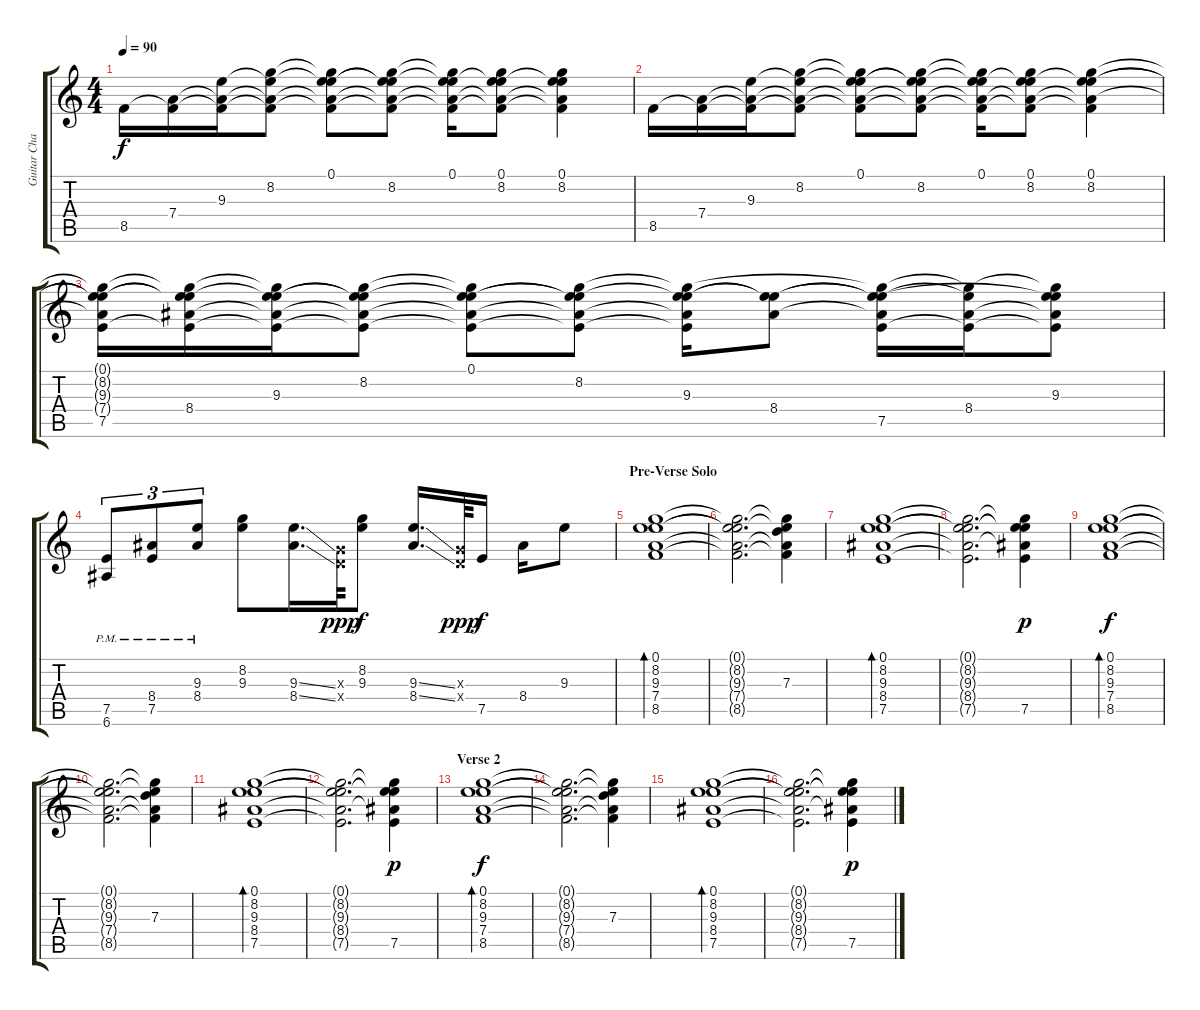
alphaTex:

\track ("Guitar Channel 2" "Guitar Cha") {instrument electricguitarjazz}
\staff {score tabs}
\tuning (E4 B3 G3 D3 A2 E2) {hide}
\ts (4 4)
\tempo 90
\clef g2
\ks c
8.5.16{dy f} (7.4 8.5{t}).16 (9.3 7.4{t} 8.5{t}).16 (8.2 9.3{t} 7.4{t} 8.5{t}).8 (0.1 8.2{t} 9.3{t} 7.4{t} 8.5{t}).8 (0.1{t} 8.2 9.3{t} 7.4{t} 8.5{t}).8 (0.1 8.2{t} 9.3{t} 7.4{t} 8.5{t}).16 (0.1 8.2 9.3{t} 7.4{t} 8.5{t}).8 (0.1 8.2 9.3{t} 7.4{t} 8.5{t}).4 |
8.5.16 (7.4 8.5{t}).16 (9.3 7.4{t} 8.5{t}).16 (8.2 9.3{t} 7.4{t} 8.5{t}).8 (0.1 8.2{t} 9.3{t} 7.4{t} 8.5{t}).8 (0.1{t} 8.2 9.3{t} 7.4{t} 8.5{t}).8 (0.1 8.2{t} 9.3{t} 7.4{t} 8.5{t}).16 (0.1 8.2 9.3{t} 7.4{t} 8.5{t}).8 (0.1 8.2 9.3{t} 7.4{t} 8.5{t}).4 |
(0.1{t} 8.2{t} 9.3{t} 7.4{t} 7.5).16 (0.1{t} 8.2{t} 9.3{t} 8.4 7.5{t}).16 (0.1{t} 8.2{t} 9.3 8.4{t} 7.5{t}).16 (0.1{t} 8.2 9.3{t} 8.4{t} 7.5{t}).8 (0.1 8.2{t} 9.3{t} 8.4{t} 7.5{t}).8 (0.1{t} 8.2 9.3{t} 8.4{t} 7.5{t}).8 (0.1{t} 8.2{t} 9.3 8.4{t} 7.5{t}).16 (0.1{t} 9.3{t} 8.4).8 (0.1{t} 8.2{t} 9.3{t} 8.4{t} 7.5).16 (8.2{t} 9.3{t} 8.4 7.5{t}).16 (0.1{t} 8.2{t} 9.3 8.4{t} 7.5{t}).8 |
(7.5{pm} 6.6{pm}).8{tu (3 2)} (8.4{pm} 7.5{pm}).8{tu (3 2)} (9.3{pm} 8.4{pm}).8{tu (3 2)} (8.2 9.3).8 (9.3{ss} 8.4{ss}).16{d} (0.3{x} 0.4{x}).64{dy ppp} (8.2 9.3).8{dy f} (9.3{ss} 8.4{ss}).16{d} (0.3{x} 0.4{x}).64{dy ppp} 7.5.16{dy f} 8.4.16 9.3.8 |
\section ("" "Pre-Verse Solo")
(0.1 8.2 9.3 7.4 8.5).1{bd 480} |
(0.1{t} 8.2{t} 9.3{t} 7.4{t} 8.5{t}).2{d} (0.1{t} 8.2{t} 7.3 7.4{t} 8.5{t}).4 |
(0.1 8.2 9.3 8.4 7.5).1{bd 480} |
(0.1{t} 8.2{t} 9.3{t} 8.4{t} 7.5{t}).2{d} (0.1{t} 8.2{t} 9.3{t} 8.4{t} 7.5).4{dy p} |
(0.1 8.2 9.3 7.4 8.5).1{bd 480 dy f} |
(0.1{t} 8.2{t} 9.3{t} 7.4{t} 8.5{t}).2{d} (0.1{t} 8.2{t} 7.3 7.4{t} 8.5{t}).4 |
(0.1 8.2 9.3 8.4 7.5).1{bd 480} |
(0.1{t} 8.2{t} 9.3{t} 8.4{t} 7.5{t}).2{d} (0.1{t} 8.2{t} 9.3{t} 8.4{t} 7.5).4{dy p} |
\section ("" "Verse 2")
(0.1 8.2 9.3 7.4 8.5).1{bd 480 dy f} |
(0.1{t} 8.2{t} 9.3{t} 7.4{t} 8.5{t}).2{d} (0.1{t} 8.2{t} 7.3 7.4{t} 8.5{t}).4 |
(0.1 8.2 9.3 8.4 7.5).1{bd 480} |
(0.1{t} 8.2{t} 9.3{t} 8.4{t} 7.5{t}).2{d} (0.1{t} 8.2{t} 9.3{t} 8.4{t} 7.5).4{dy p}
